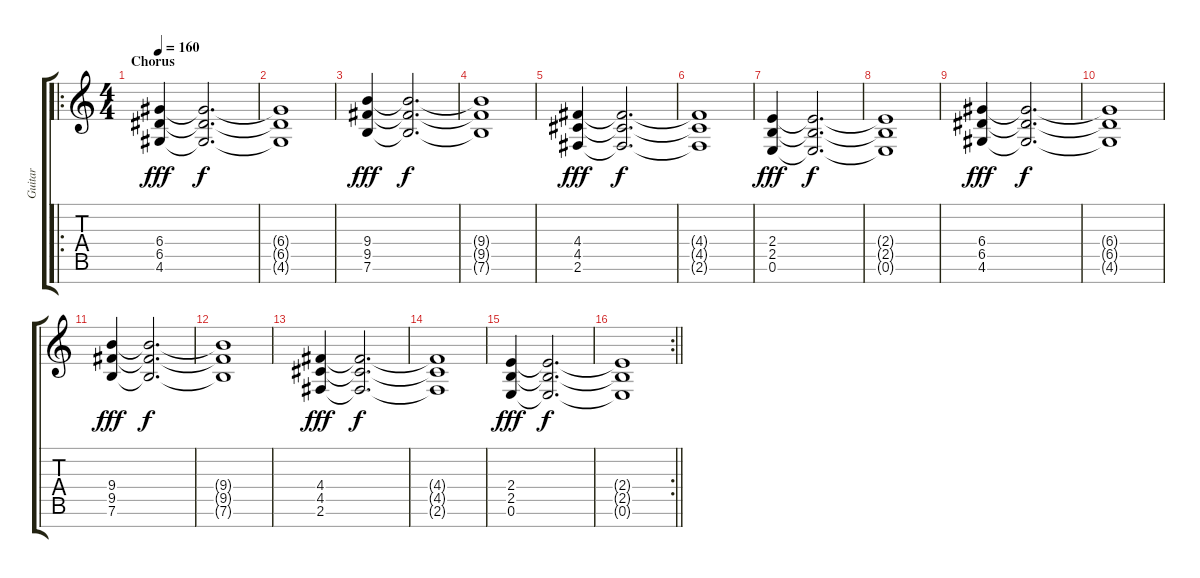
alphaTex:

\track ("Guitar" "Guitar") {instrument electricguitarjazz}
\staff {score tabs}
\tuning (E4 B3 G3 D3 A2 E2 B1) {hide}
\ro
\ts (4 4)
\section ("" "Chorus")
\tempo 160
\clef g2
\ks c
(6.4 6.5 4.6).4{dy fff instrument orchestrahit} (6.4{t} 6.5{t} 4.6{t}).2{d dy f} |
(6.4{t} 6.5{t} 4.6{t}).1 |
(9.4 9.5 7.6).4{dy fff} (9.4{t} 9.5{t} 7.6{t}).2{d dy f} |
(9.4{t} 9.5{t} 7.6{t}).1 |
(4.4 4.5 2.6).4{dy fff} (4.4{t} 4.5{t} 2.6{t}).2{d dy f} |
(4.4{t} 4.5{t} 2.6{t}).1 |
(2.4 2.5 0.6).4{dy fff} (2.4{t} 2.5{t} 0.6{t}).2{d dy f} |
(2.4{t} 2.5{t} 0.6{t}).1 |
(6.4 6.5 4.6).4{dy fff instrument orchestrahit} (6.4{t} 6.5{t} 4.6{t}).2{d dy f} |
(6.4{t} 6.5{t} 4.6{t}).1 |
(9.4 9.5 7.6).4{dy fff} (9.4{t} 9.5{t} 7.6{t}).2{d dy f} |
(9.4{t} 9.5{t} 7.6{t}).1 |
(4.4 4.5 2.6).4{dy fff} (4.4{t} 4.5{t} 2.6{t}).2{d dy f} |
(4.4{t} 4.5{t} 2.6{t}).1 |
(2.4 2.5 0.6).4{dy fff} (2.4{t} 2.5{t} 0.6{t}).2{d dy f} |
\rc 2
\barLineRight lightlight
(2.4{t} 2.5{t} 0.6{t}).1
